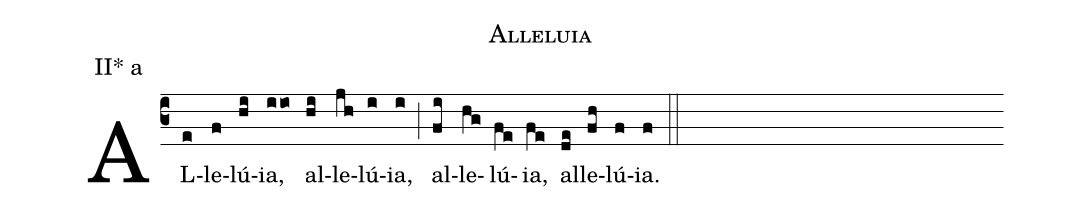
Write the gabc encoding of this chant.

name: Alleluia;
annotation: II* a;
mode: 2;
%%
(c3)
AL(e)le(f)lú(hi)ia,(iio) al(hi)le(jh)lú(i)ia,(i) (;)
al(fi)le(hg)lú(fe)ia,(fe) al(de)le(fh)lú(f)ia.(f) (::)
